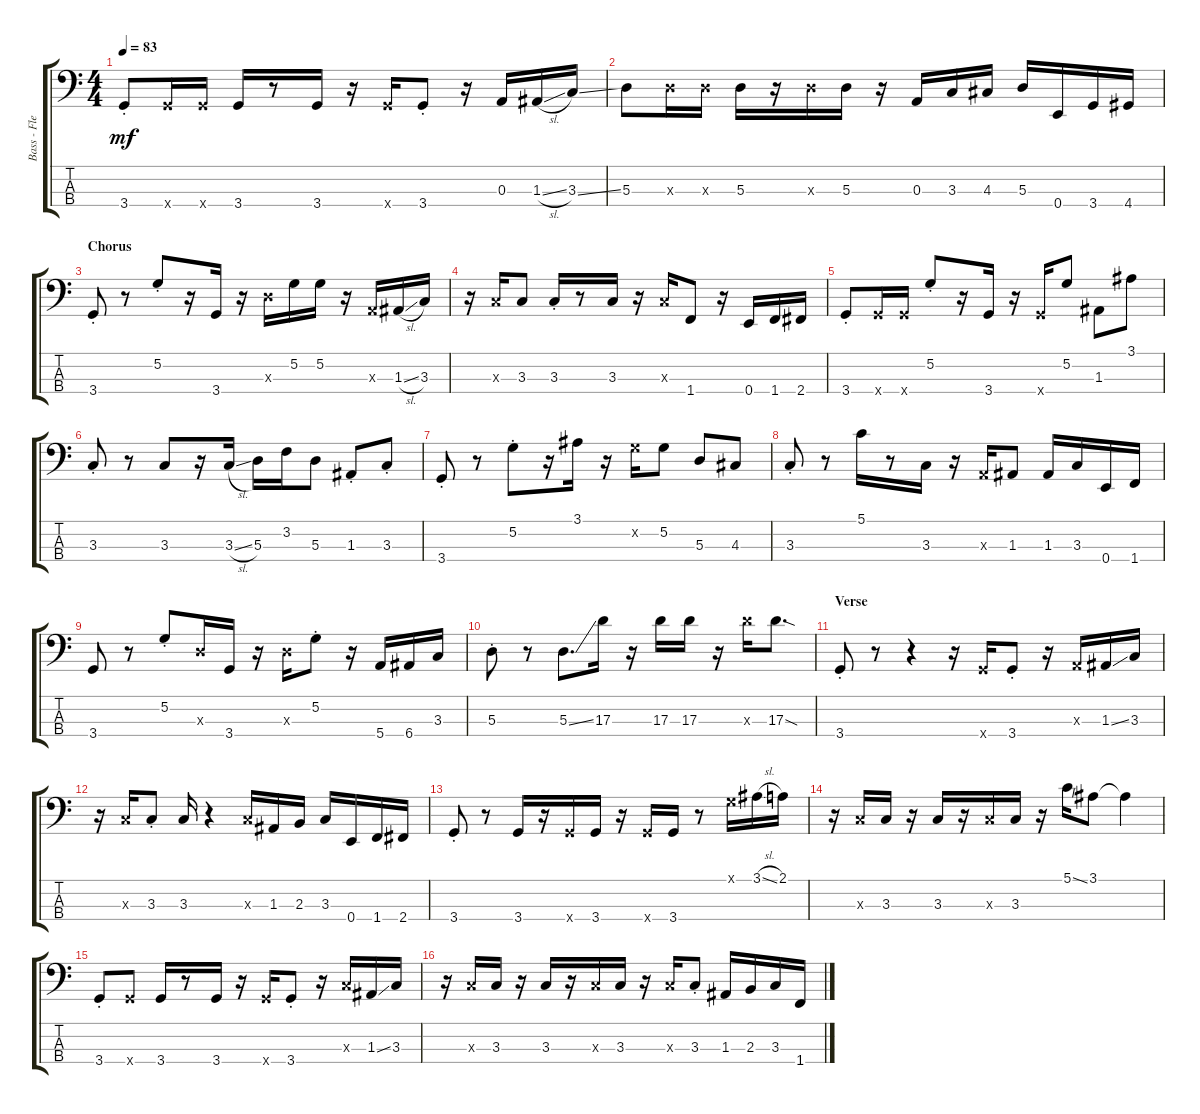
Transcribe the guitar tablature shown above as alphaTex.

\track ("Bass - Flea" "Bass - Fle") {instrument electricbassfinger}
\staff {score tabs}
\tuning (G2 D2 A1 E1) {hide}
\ts (4 4)
\tempo 83
\clef f4
\ks c
3.4{st}.8{dy mf} 3.4{x}.16 3.4{x}.16 3.4.16 r.8 3.4.16 r.16 3.4{x}.16 3.4{st}.8 r.16 0.3.16 1.3{sl}.16 3.3{ss}.16 |
5.3.8 5.3{x}.16 5.3{x}.16 5.3.16 r.16 5.3{x}.16 5.3.16 r.16 0.3.16 3.3.16 4.3.16 5.3.16 0.4.16 3.4.16 4.4.16 |
\section ("" "Chorus")
3.4{st}.8 r.8 5.2{st}.8 r.16 3.4.16 r.16 5.3{x}.16 5.2.16 5.2.16 r.16 0.3{x}.16 1.3{sl}.16 3.3.16 |
r.16 3.3{x}.16 3.3.8 3.3{st}.16 r.8 3.3.16 r.16 3.3{x}.16 1.4.8 r.16 0.4.16 1.4.16 2.4.16 |
3.4{st}.8 3.4{x}.16 3.4{x}.16 5.2{st}.8 r.16 3.4.16 r.16 3.4{x}.16 5.2.8 1.3.8 3.1.8 |
3.3{st}.8 r.8 3.3.8 r.16 3.3{sl}.16 5.3.16 3.2.16 5.3.8 1.3{st}.8 3.3{st}.8 |
3.4{st}.8 r.8 5.2{st}.8 r.16 3.1.16 r.16 5.2{x}.16 5.2.8 5.3.8 4.3.8 |
3.3{st}.8 r.8 5.1.16 r.8 3.3.16 r.16 0.3{x}.16 1.3.8 1.3.16 3.3.16 0.4.16 1.4.16 |
3.4.8 r.8 5.2{st}.8 5.3{x}.16 3.4.16 r.16 5.3{x}.16 5.2{st}.8 r.16 5.4.16 6.4.16 3.3.16 |
5.3{st}.8 r.8 5.3{ss}.8{d} 17.3.16 r.16 17.3.16 17.3.16 r.16 17.3{x}.16 17.3{sod}.8{d} |
\section ("" "Verse")
3.4{st}.8 r.8 r.4 r.16 3.4{x}.16 3.4{st}.8 r.16 0.3{x}.16 1.3{ss}.16 3.3.16 |
r.16 3.3{x}.16 3.3{st}.8 3.3.16 r.4 3.3{x}.16 1.3.16 2.3.16 3.3.16 0.4.16 1.4.16 2.4.16 |
3.4{st}.8 r.8 3.4.16 r.16 3.4{x}.16 3.4.16 r.16 3.4{x}.16 3.4.16 r.8 0.1{x}.16 3.1{sl}.16 2.1.16 |
r.16 3.3{x}.16 3.3.16 r.16 3.3.16 r.16 3.3{x}.16 3.3.16 r.16 5.1{ss}.16 3.1.8 3.1{t}.4 |
3.4{st}.8 3.4{x}.8 3.4.16 r.8 3.4.16 r.16 3.4{x}.16 3.4{st}.8 r.16 3.3{x}.16 1.3{ss}.16 3.3.16 |
r.16 3.3{x}.16 3.3.16 r.16 3.3.16 r.16 3.3{x}.16 3.3.16 r.16 3.3{x}.16 3.3{st}.8 1.3.16 2.3.16 3.3.16 1.4.16
